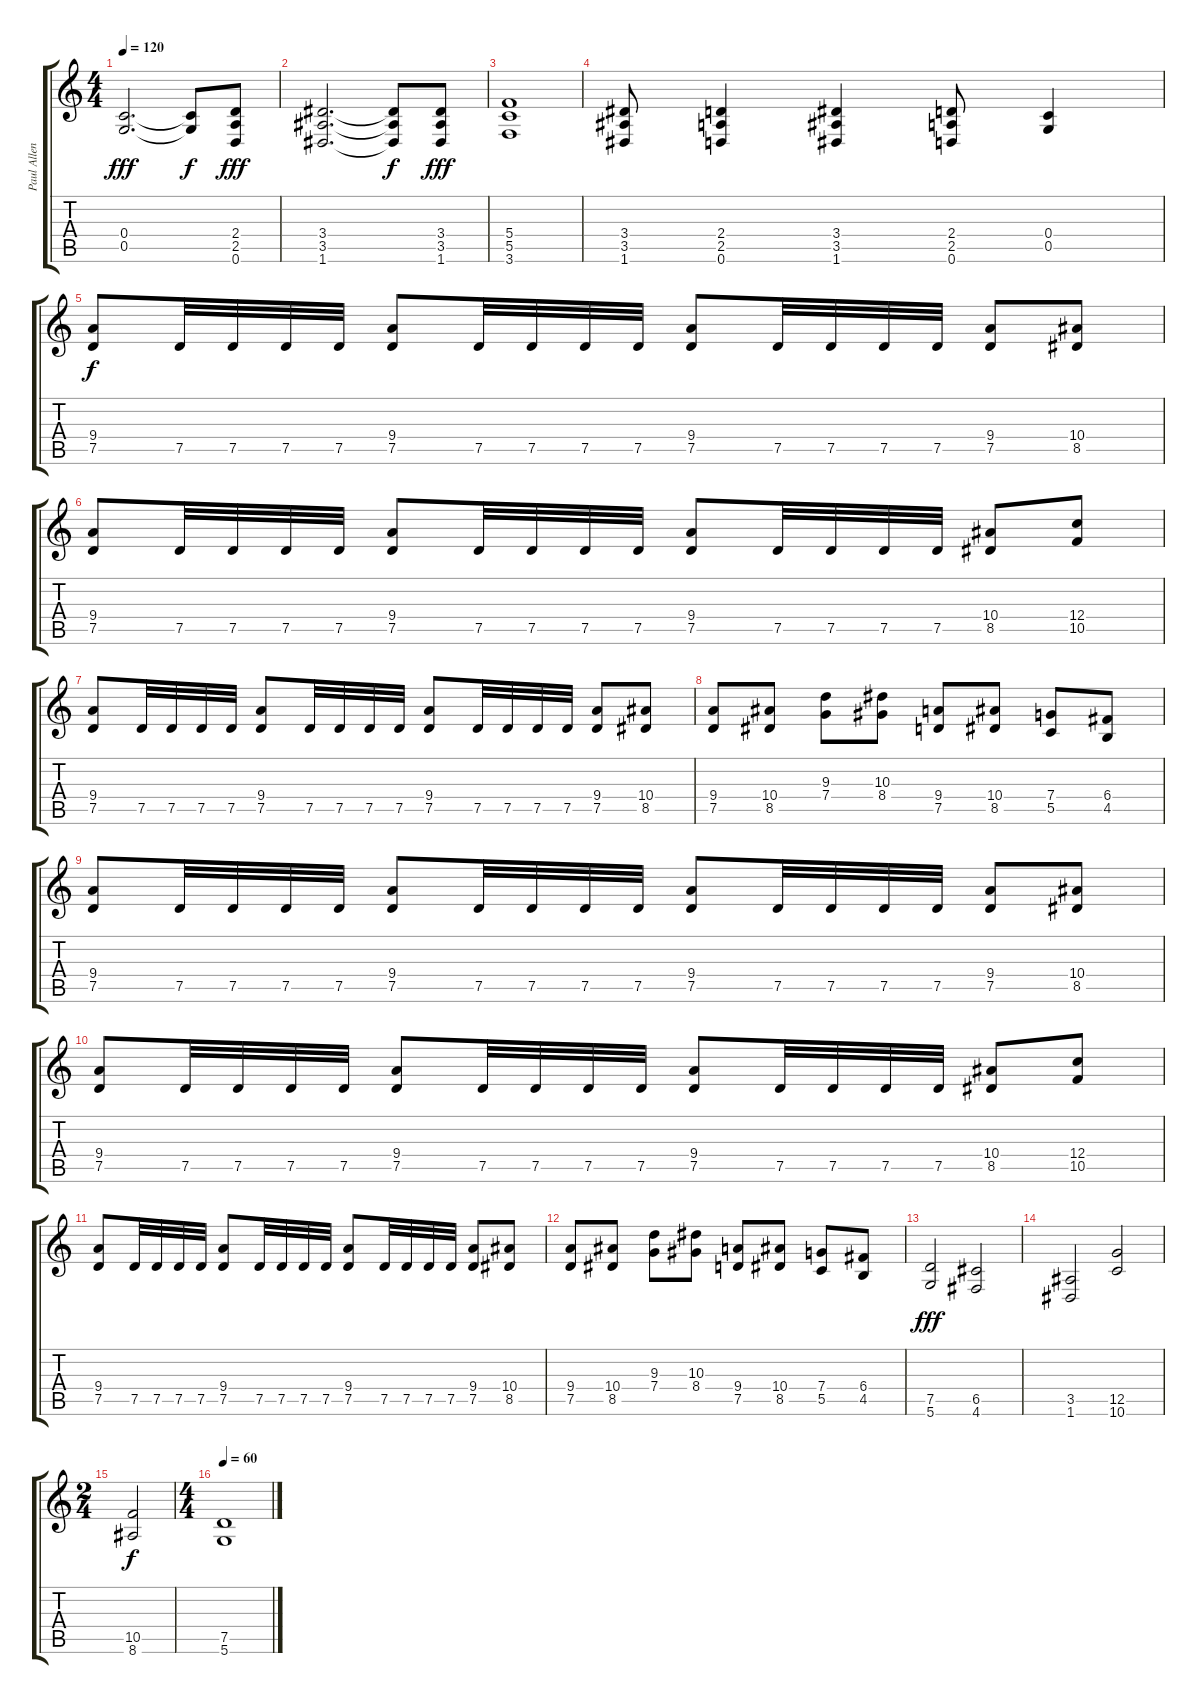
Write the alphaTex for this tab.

\track ("Paul Allender" "Paul Allen") {instrument distortionguitar}
\staff {score tabs}
\tuning (D4 A3 F3 C3 G2 D2) {hide}
\ts (4 4)
\tempo 120
\clef g2
\ks c
(0.4 0.5).2{d dy fff} (0.4{t} 0.5{t}).8{dy f} (2.4 2.5 0.6).8{dy fff} |
(3.4 3.5 1.6).2{d} (3.4{t} 3.5{t} 1.6{t}).8{dy f} (3.4 3.5 1.6).8{dy fff} |
(5.4 5.5 3.6).1 |
(3.4 3.5 1.6).8 (2.4 2.5 0.6).4 (3.4 3.5 1.6).4 (2.4 2.5 0.6).8 (0.4 0.5).4 |
(9.4 7.5).8{dy f volume 14} 7.5.32 7.5.32 7.5.32 7.5.32 (9.4 7.5).8 7.5.32 7.5.32 7.5.32 7.5.32 (9.4 7.5).8 7.5.32 7.5.32 7.5.32 7.5.32 (9.4 7.5).8 (10.4 8.5).8 |
(9.4 7.5).8 7.5.32 7.5.32 7.5.32 7.5.32 (9.4 7.5).8 7.5.32 7.5.32 7.5.32 7.5.32 (9.4 7.5).8 7.5.32 7.5.32 7.5.32 7.5.32 (10.4 8.5).8 (12.4 10.5).8 |
(9.4 7.5).8 7.5.32 7.5.32 7.5.32 7.5.32 (9.4 7.5).8 7.5.32 7.5.32 7.5.32 7.5.32 (9.4 7.5).8 7.5.32 7.5.32 7.5.32 7.5.32 (9.4 7.5).8 (10.4 8.5).8 |
(9.4 7.5).8 (10.4 8.5).8 (9.3 7.4).8 (10.3 8.4).8 (9.4 7.5).8 (10.4 8.5).8 (7.4 5.5).8 (6.4 4.5).8 |
(9.4 7.5).8 7.5.32 7.5.32 7.5.32 7.5.32 (9.4 7.5).8 7.5.32 7.5.32 7.5.32 7.5.32 (9.4 7.5).8 7.5.32 7.5.32 7.5.32 7.5.32 (9.4 7.5).8 (10.4 8.5).8 |
(9.4 7.5).8 7.5.32 7.5.32 7.5.32 7.5.32 (9.4 7.5).8 7.5.32 7.5.32 7.5.32 7.5.32 (9.4 7.5).8 7.5.32 7.5.32 7.5.32 7.5.32 (10.4 8.5).8 (12.4 10.5).8 |
(9.4 7.5).8 7.5.32 7.5.32 7.5.32 7.5.32 (9.4 7.5).8 7.5.32 7.5.32 7.5.32 7.5.32 (9.4 7.5).8 7.5.32 7.5.32 7.5.32 7.5.32 (9.4 7.5).8 (10.4 8.5).8 |
(9.4 7.5).8 (10.4 8.5).8 (9.3 7.4).8 (10.3 8.4).8 (9.4 7.5).8 (10.4 8.5).8 (7.4 5.5).8 (6.4 4.5).8 |
(7.5 5.6).2{dy fff} (6.5 4.6).2 |
(3.5 1.6).2 (12.5 10.6).2 |
\ts (2 4)
(10.5 8.6).2{dy f} |
\ts (4 4)
\tempo 60
(7.5 5.6).1{volume 0}
